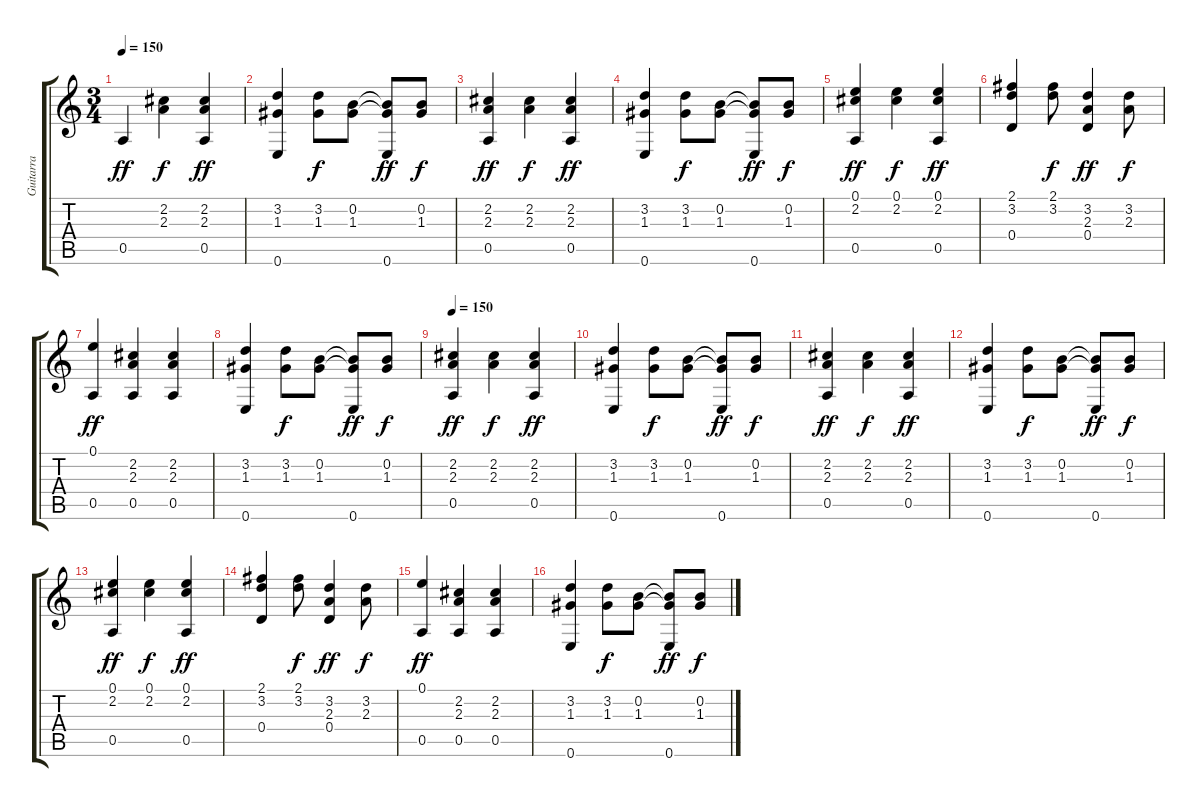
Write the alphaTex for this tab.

\track ("Guitarra" "Guitarra") {instrument acousticguitarnylon}
\staff {score tabs}
\tuning (E4 B3 G3 D3 A2 E2) {hide}
\ts (3 4)
\tempo 150
\clef g2
\ks c
0.5.4{dy ff} (2.2 2.3).4{dy f} (2.2 2.3 0.5).4{dy ff} |
(3.2 1.3 0.6).4 (3.2 1.3).8{dy f} (0.2 1.3).8 (0.2{t} 1.3{t} 0.6).8{dy ff} (0.2 1.3).8{dy f} |
(2.2 2.3 0.5).4{dy ff} (2.2 2.3).4{dy f} (2.2 2.3 0.5).4{dy ff} |
(3.2 1.3 0.6).4 (3.2 1.3).8{dy f} (0.2 1.3).8 (0.2{t} 1.3{t} 0.6).8{dy ff} (0.2 1.3).8{dy f} |
(0.1 2.2 0.5).4{dy ff} (0.1 2.2).4{dy f} (0.1 2.2 0.5).4{dy ff} |
(2.1 3.2 0.4).4 (2.1 3.2).8{dy f} (3.2 2.3 0.4).4{dy ff} (3.2 2.3).8{dy f} |
(0.1 0.5).4{dy ff} (2.2 2.3 0.5).4 (2.2 2.3 0.5).4 |
(3.2 1.3 0.6).4 (3.2 1.3).8{dy f} (0.2 1.3).8 (0.2{t} 1.3{t} 0.6).8{dy ff} (0.2 1.3).8{dy f} |
\tempo 150
(2.2 2.3 0.5).4{dy ff} (2.2 2.3).4{dy f} (2.2 2.3 0.5).4{dy ff} |
(3.2 1.3 0.6).4 (3.2 1.3).8{dy f} (0.2 1.3).8 (0.2{t} 1.3{t} 0.6).8{dy ff} (0.2 1.3).8{dy f} |
(2.2 2.3 0.5).4{dy ff} (2.2 2.3).4{dy f} (2.2 2.3 0.5).4{dy ff} |
(3.2 1.3 0.6).4 (3.2 1.3).8{dy f} (0.2 1.3).8 (0.2{t} 1.3{t} 0.6).8{dy ff} (0.2 1.3).8{dy f} |
(0.1 2.2 0.5).4{dy ff} (0.1 2.2).4{dy f} (0.1 2.2 0.5).4{dy ff} |
(2.1 3.2 0.4).4 (2.1 3.2).8{dy f} (3.2 2.3 0.4).4{dy ff} (3.2 2.3).8{dy f} |
(0.1 0.5).4{dy ff} (2.2 2.3 0.5).4 (2.2 2.3 0.5).4 |
(3.2 1.3 0.6).4 (3.2 1.3).8{dy f} (0.2 1.3).8 (0.2{t} 1.3{t} 0.6).8{dy ff} (0.2 1.3).8{dy f}
